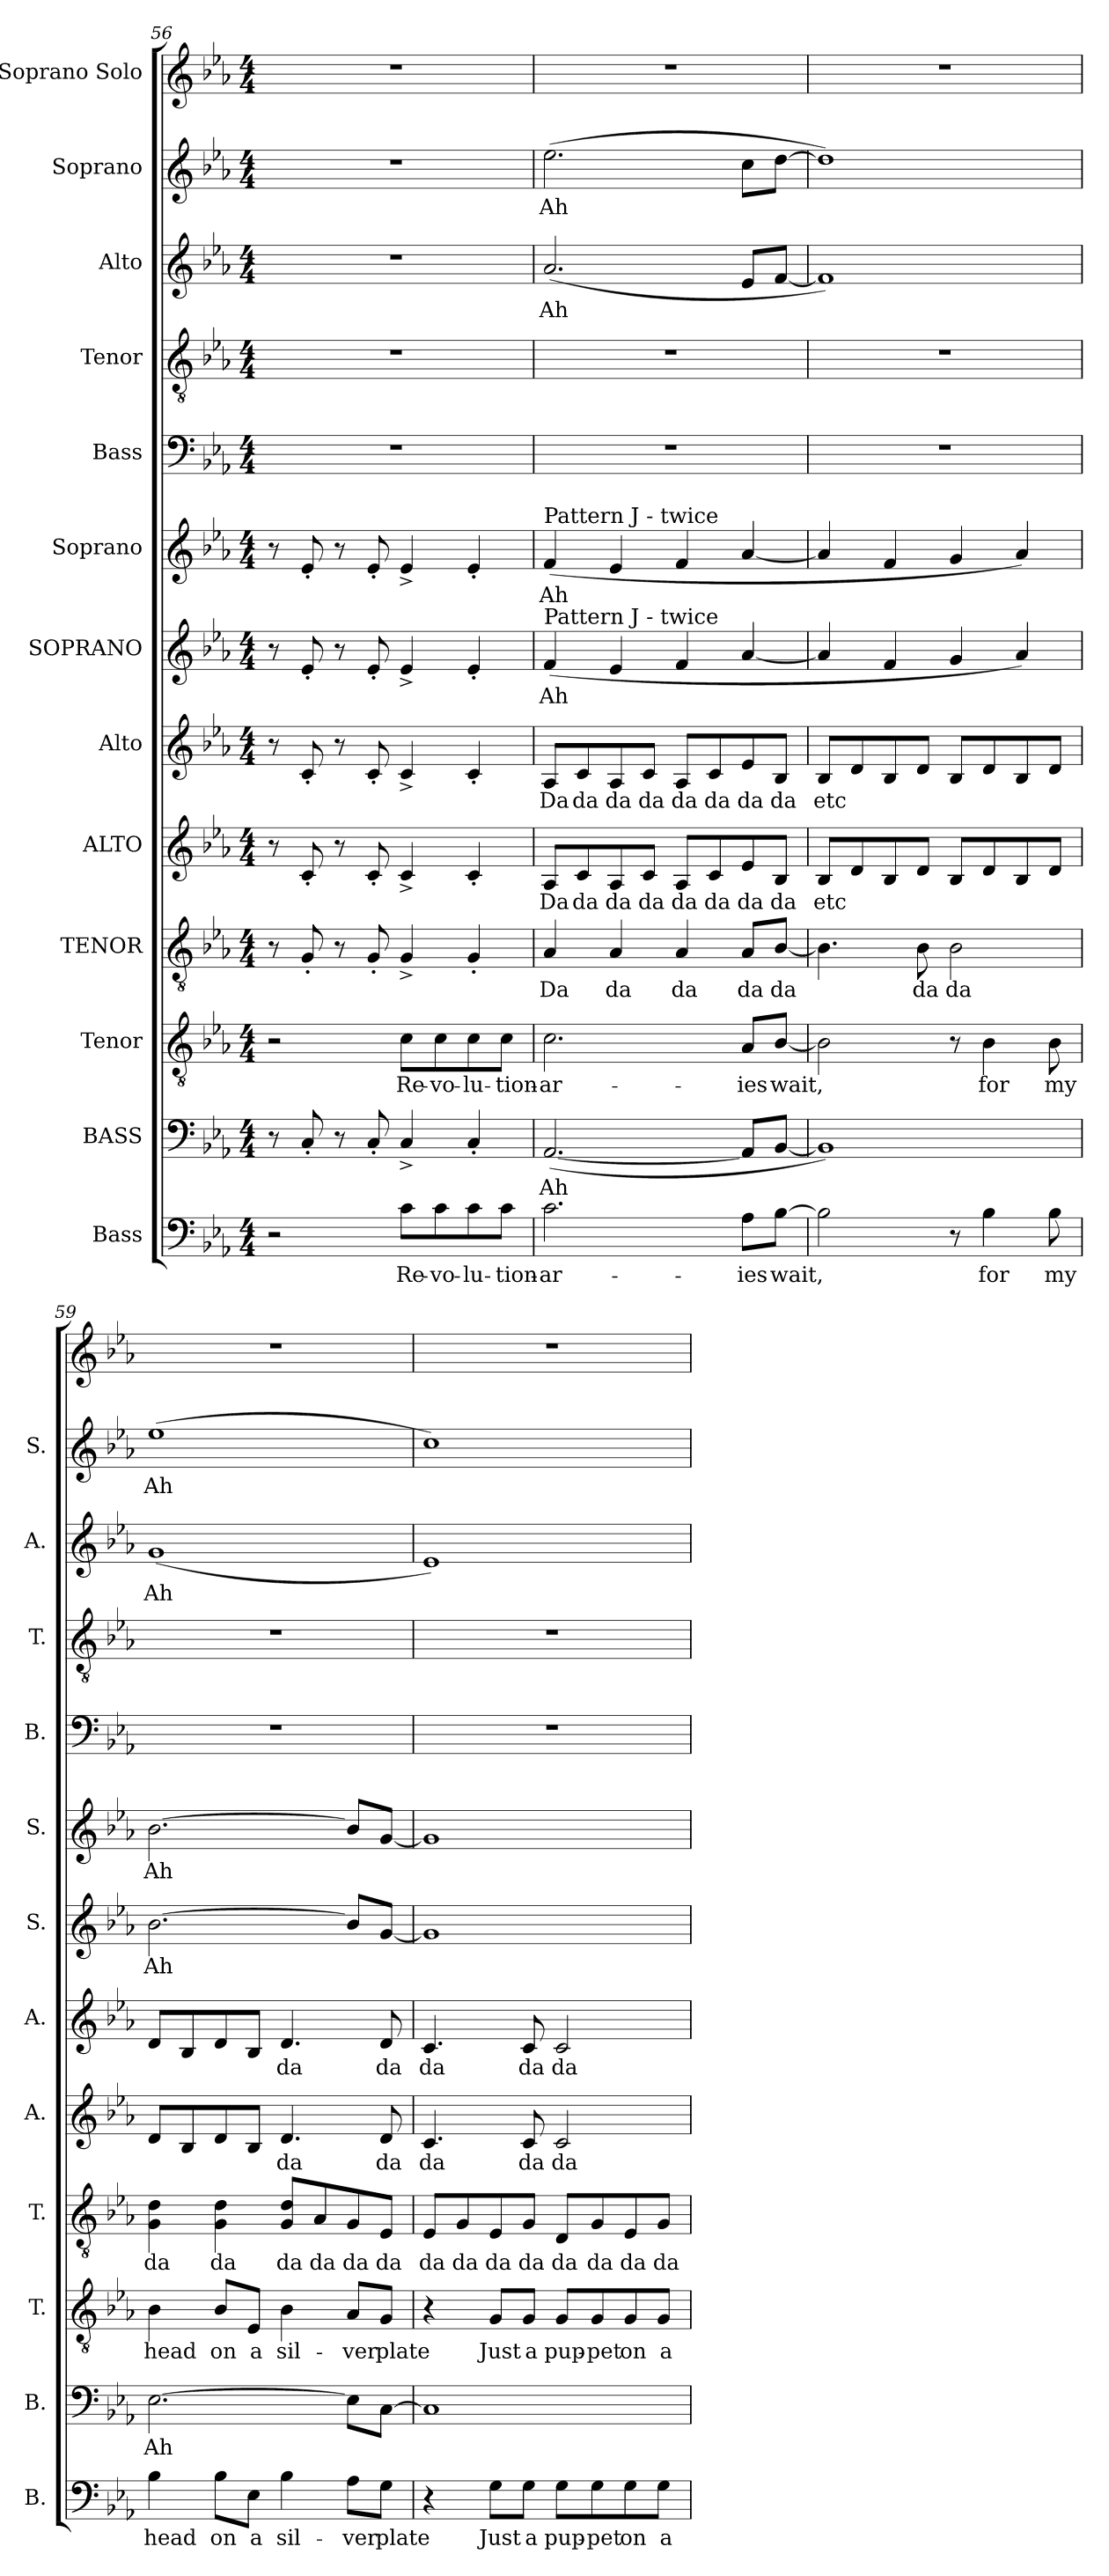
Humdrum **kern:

**kern	**text	**kern	**text	**kern	**text	**kern	**text	**kern	**text	**kern	**text	**kern	**text	**kern	**text	**kern	**kern	**kern	**text	**kern	**text	**kern
*part13	*part13	*part12	*part12	*part11	*part11	*part10	*part10	*part9	*part9	*part8	*part8	*part7	*part7	*part6	*part6	*part5	*part4	*part3	*part3	*part2	*part2	*part1
*staff13	*staff13	*staff12	*staff12	*staff11	*staff11	*staff10	*staff10	*staff9	*staff9	*staff8	*staff8	*staff7	*staff7	*staff6	*staff6	*staff5	*staff4	*staff3	*staff3	*staff2	*staff2	*staff1
*I"Bass	*	*I"BASS	*	*I"Tenor	*	*I"TENOR	*	*I"ALTO	*	*I"Alto	*	*I"SOPRANO	*	*I"Soprano	*	*I"Bass	*I"Tenor	*I"Alto	*	*I"Soprano	*	*I"Soprano Solo
*I'B.	*	*I'B.	*	*I'T.	*	*I'T.	*	*I'A.	*	*I'A.	*	*I'S.	*	*I'S.	*	*I'B.	*I'T.	*I'A.	*	*I'S.	*	*
*clefF4	*	*clefF4	*	*clefGv2	*	*clefGv2	*	*clefG2	*	*clefG2	*	*clefG2	*	*clefG2	*	*clefF4	*clefGv2	*clefG2	*	*clefG2	*	*clefG2
*	*	*	*	*ITrd7c12	*	*ITrd7c12	*	*	*	*	*	*	*	*	*	*	*ITrd7c12	*	*	*	*	*
*k[b-e-a-]	*	*k[b-e-a-]	*	*k[b-e-a-]	*	*k[b-e-a-]	*	*k[b-e-a-]	*	*k[b-e-a-]	*	*k[b-e-a-]	*	*k[b-e-a-]	*	*k[b-e-a-]	*k[b-e-a-]	*k[b-e-a-]	*	*k[b-e-a-]	*	*k[b-e-a-]
*M4/4	*	*M4/4	*	*M4/4	*	*M4/4	*	*M4/4	*	*M4/4	*	*M4/4	*	*M4/4	*	*M4/4	*M4/4	*M4/4	*	*M4/4	*	*M4/4
=56	=56	=56	=56	=56	=56	=56	=56	=56	=56	=56	=56	=56	=56	=56	=56	=56	=56	=56	=56	=56	=56	=56
2r	.	8r	.	2r	.	8r	.	8r	.	8r	.	8r	.	8r	.	1r	1r	1r	.	1r	.	1r
.	.	8C'/	.	.	.	8GG'/	.	8c'/	.	8c'/	.	8e-'/	.	8e-'/	.	.	.	.	.	.	.	.
.	.	8r	.	.	.	8r	.	8r	.	8r	.	8r	.	8r	.	.	.	.	.	.	.	.
.	.	8C'/	.	.	.	8GG'/	.	8c'/	.	8c'/	.	8e-'/	.	8e-'/	.	.	.	.	.	.	.	.
8c\L	Re-	4C^/	.	8C\L	Re-	4GG^/	.	4c^/	.	4c^/	.	4e-^/	.	4e-^/	.	.	.	.	.	.	.	.
8c\	-vo-	.	.	8C\	-vo-	.	.	.	.	.	.	.	.	.	.	.	.	.	.	.	.	.
8c\	-lu-	4C'/	.	8C\	-lu-	4GG'/	.	4c'/	.	4c'/	.	4e-'/	.	4e-'/	.	.	.	.	.	.	.	.
8c\J	-tion-	.	.	8C\J	-tion-	.	.	.	.	.	.	.	.	.	.	.	.	.	.	.	.	.
=57	=57	=57	=57	=57	=57	=57	=57	=57	=57	=57	=57	=57	=57	=57	=57	=57	=57	=57	=57	=57	=57	=57
!	!	!	!	!	!	!	!	!	!	!	!	!	!	!LO:TX:a:t=Pattern J - twice	!	!	!	!	!	!	!	!
!	!	!	!	!	!	!	!	!	!	!	!	!LO:TX:a:t=Pattern J - twice	!	!	!	!	!	!	!	!	!	!
2.c\	-ar-	([2.AA-/	Ah	2.C\	-ar-	4AA-/	Da	8A-/L	Da	8A-/L	Da	(4f/	Ah	(4f/	Ah	1r	1r	(2.a-/	Ah	(2.ee-\	Ah	1r
.	.	.	.	.	.	.	.	8c/	da	8c/	da	.	.	.	.	.	.	.	.	.	.	.
.	.	.	.	.	.	4AA-/	da	8A-/	da	8A-/	da	4e-/	.	4e-/	.	.	.	.	.	.	.	.
.	.	.	.	.	.	.	.	8c/J	da	8c/J	da	.	.	.	.	.	.	.	.	.	.	.
.	.	.	.	.	.	4AA-/	da	8A-/L	da	8A-/L	da	4f/	.	4f/	.	.	.	.	.	.	.	.
.	.	.	.	.	.	.	.	8c/	da	8c/	da	.	.	.	.	.	.	.	.	.	.	.
8A-\L	-ies	8AA-/L]	.	8AA-/L	-ies	8AA-/L	da	8e-/	da	8e-/	da	[4a-/	.	[4a-/	.	.	.	8e-/L	.	8cc\L	.	.
[8B-\J	wait,	[8BB-/J	.	[8BB-/J	wait,	[8BB-/J	da	8B-/J	da	8B-/J	da	.	.	.	.	.	.	[8f/J	.	[8dd\J	.	.
=58	=58	=58	=58	=58	=58	=58	=58	=58	=58	=58	=58	=58	=58	=58	=58	=58	=58	=58	=58	=58	=58	=58
2B-\]	.	1BB-])	.	2BB-\]	.	4.BB-\]	.	8B-/L	etc	8B-/L	etc	4a-/]	.	4a-/]	.	1r	1r	1f])	.	1dd])	.	1r
.	.	.	.	.	.	.	.	8d/	.	8d/	.	.	.	.	.	.	.	.	.	.	.	.
.	.	.	.	.	.	.	.	8B-/	.	8B-/	.	4f/	.	4f/	.	.	.	.	.	.	.	.
.	.	.	.	.	.	8BB-\	da	8d/J	.	8d/J	.	.	.	.	.	.	.	.	.	.	.	.
8r	.	.	.	8r	.	2BB-\	da	8B-/L	.	8B-/L	.	4g/	.	4g/	.	.	.	.	.	.	.	.
4B-\	for	.	.	4BB-\	for	.	.	8d/	.	8d/	.	.	.	.	.	.	.	.	.	.	.	.
.	.	.	.	.	.	.	.	8B-/	.	8B-/	.	4a-/)	.	4a-/)	.	.	.	.	.	.	.	.
8B-\	my	.	.	8BB-\	my	.	.	8d/J	.	8d/J	.	.	.	.	.	.	.	.	.	.	.	.
=59	=59	=59	=59	=59	=59	=59	=59	=59	=59	=59	=59	=59	=59	=59	=59	=59	=59	=59	=59	=59	=59	=59
4B-\	head	[2.E-\	Ah	4BB-\	head	4GG\ 4D\	da	8d/L	.	8d/L	.	[2.b-\	Ah	[2.b-\	Ah	1r	1r	(1g	Ah	(1ee-	Ah	1r
.	.	.	.	.	.	.	.	8B-/	.	8B-/	.	.	.	.	.	.	.	.	.	.	.	.
8B-\L	on	.	.	8BB-/L	on	4GG\ 4D\	da	8d/	.	8d/	.	.	.	.	.	.	.	.	.	.	.	.
8E-\J	a	.	.	8EE-/J	a	.	.	8B-/J	.	8B-/J	.	.	.	.	.	.	.	.	.	.	.	.
4B-\	sil-	.	.	4BB-\	sil-	8GG/ 8D/L	da	4.d/	da	4.d/	da	.	.	.	.	.	.	.	.	.	.	.
.	.	.	.	.	.	8AA-/	da	.	.	.	.	.	.	.	.	.	.	.	.	.	.	.
8A-\L	-ver	8E-\L]	.	8AA-/L	-ver	8GG/	da	.	.	.	.	8b-/L]	.	8b-/L]	.	.	.	.	.	.	.	.
8G\J	plate	[8C\J	.	8GG/J	plate	8EE-/J	da	8d/	da	8d/	da	[8g/J	.	[8g/J	.	.	.	.	.	.	.	.
!!LO:PB:g=z
=60	=60	=60	=60	=60	=60	=60	=60	=60	=60	=60	=60	=60	=60	=60	=60	=60	=60	=60	=60	=60	=60	=60
4r	.	1C]	.	4r	.	8EE-/L	da	4.c/	da	4.c/	da	1g]	.	1g]	.	1r	1r	1e-)	.	1cc)	.	1r
.	.	.	.	.	.	8GG/	da	.	.	.	.	.	.	.	.	.	.	.	.	.	.	.
8G\L	Just	.	.	8GG/L	Just	8EE-/	da	.	.	.	.	.	.	.	.	.	.	.	.	.	.	.
8G\J	a	.	.	8GG/J	a	8GG/J	da	8c/	da	8c/	da	.	.	.	.	.	.	.	.	.	.	.
8G\L	pup-	.	.	8GG/L	pup-	8DD/L	da	2c/	da	2c/	da	.	.	.	.	.	.	.	.	.	.	.
8G\	-pet	.	.	8GG/	-pet	8GG/	da	.	.	.	.	.	.	.	.	.	.	.	.	.	.	.
8G\	on	.	.	8GG/	on	8EE-/	da	.	.	.	.	.	.	.	.	.	.	.	.	.	.	.
8G\J	a	.	.	8GG/J	a	8GG/J	da	.	.	.	.	.	.	.	.	.	.	.	.	.	.	.
=	=	=	=	=	=	=	=	=	=	=	=	=	=	=	=	=	=	=	=	=	=	=
*-	*-	*-	*-	*-	*-	*-	*-	*-	*-	*-	*-	*-	*-	*-	*-	*-	*-	*-	*-	*-	*-	*-
